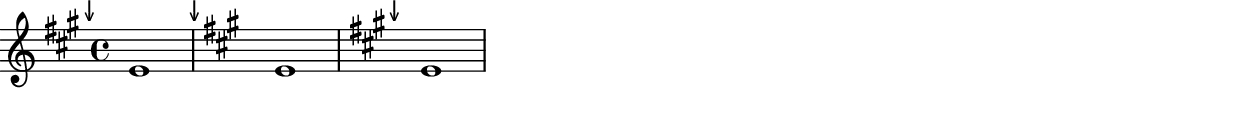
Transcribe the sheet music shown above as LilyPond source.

%% Generated by lilypond-book.py
%% Options: [exampleindent=10.16\mm,fragment,indent=0\mm,line-width=160\mm,quote,relative=1]
\include "lilypond-book-preamble.ly"


% ****************************************************************
% Start cut-&-pastable-section
% ****************************************************************



\paper {
  indent = 0\mm
  line-width = 160\mm
  % offset the left padding, also add 1mm as lilypond creates cropped
  % images with a little space on the right
  line-width = #(- line-width (* mm  3.000000) (* mm 1))
  line-width = 160\mm - 2.0 * 10.16\mm
  % offset the left padding, also add 1mm as lilypond creates cropped
  % images with a little space on the right
  line-width = #(- line-width (* mm  3.000000) (* mm 1))
}

\layout {
  
}



\relative c'
{


% ****************************************************************
% ly snippet contents follows:
% ****************************************************************
\sourcefileline 3960
% The RehearsalMark will be centered above the KeySignature
\override Score.RehearsalMark.break-align-symbols = #'(key-signature)
\key a \major
\clef treble
\time 4/4
\mark "↓"
e1
% The RehearsalMark will be aligned with the left edge of the KeySignature
\once \override Score.KeySignature.break-align-anchor-alignment = #LEFT
\mark "↓"
\key a \major
e1
% The RehearsalMark will be aligned with the right edge of the KeySignature
\once \override Score.KeySignature.break-align-anchor-alignment = #RIGHT
\key a \major
\mark "↓"
e1



% ****************************************************************
% end ly snippet
% ****************************************************************
}
